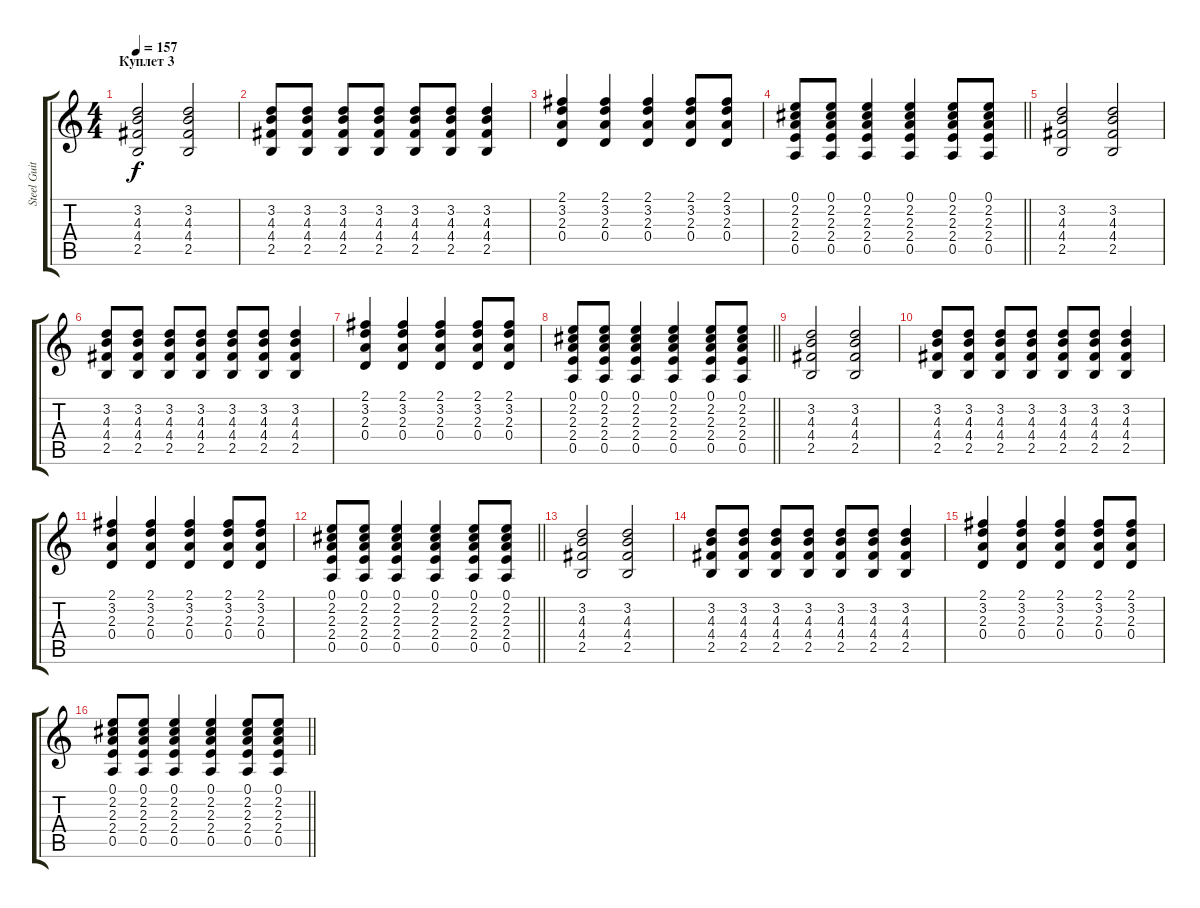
\track ("Steel Guitar" "Steel Guit") {instrument acousticguitarsteel}
\staff {score tabs}
\tuning (E4 B3 G3 D3 A2 E2) {hide}
\ts (4 4)
\section ("" "Куплет 3")
\tempo 157
\clef g2
\ks c
(3.2 4.3 4.4 2.5).2{dy f volume 3 instrument acousticguitarsteel} (3.2 4.3 4.4 2.5).2 |
(3.2 4.3 4.4 2.5).8 (3.2 4.3 4.4 2.5).8 (3.2 4.3 4.4 2.5).8 (3.2 4.3 4.4 2.5).8 (3.2 4.3 4.4 2.5).8 (3.2 4.3 4.4 2.5).8 (3.2 4.3 4.4 2.5).4 |
(2.1 3.2 2.3 0.4).4 (2.1 3.2 2.3 0.4).4 (2.1 3.2 2.3 0.4).4 (2.1 3.2 2.3 0.4).8 (2.1 3.2 2.3 0.4).8 |
\barLineRight lightlight
(0.1 2.2 2.3 2.4 0.5).8 (0.1 2.2 2.3 2.4 0.5).8 (0.1 2.2 2.3 2.4 0.5).4 (0.1 2.2 2.3 2.4 0.5).4 (0.1 2.2 2.3 2.4 0.5).8 (0.1 2.2 2.3 2.4 0.5).8 |
(3.2 4.3 4.4 2.5).2 (3.2 4.3 4.4 2.5).2 |
(3.2 4.3 4.4 2.5).8 (3.2 4.3 4.4 2.5).8 (3.2 4.3 4.4 2.5).8 (3.2 4.3 4.4 2.5).8 (3.2 4.3 4.4 2.5).8 (3.2 4.3 4.4 2.5).8 (3.2 4.3 4.4 2.5).4 |
(2.1 3.2 2.3 0.4).4 (2.1 3.2 2.3 0.4).4 (2.1 3.2 2.3 0.4).4 (2.1 3.2 2.3 0.4).8 (2.1 3.2 2.3 0.4).8 |
\barLineRight lightlight
(0.1 2.2 2.3 2.4 0.5).8 (0.1 2.2 2.3 2.4 0.5).8 (0.1 2.2 2.3 2.4 0.5).4 (0.1 2.2 2.3 2.4 0.5).4 (0.1 2.2 2.3 2.4 0.5).8 (0.1 2.2 2.3 2.4 0.5).8 |
(3.2 4.3 4.4 2.5).2{volume 3 instrument acousticguitarsteel} (3.2 4.3 4.4 2.5).2 |
(3.2 4.3 4.4 2.5).8 (3.2 4.3 4.4 2.5).8 (3.2 4.3 4.4 2.5).8 (3.2 4.3 4.4 2.5).8 (3.2 4.3 4.4 2.5).8 (3.2 4.3 4.4 2.5).8 (3.2 4.3 4.4 2.5).4 |
(2.1 3.2 2.3 0.4).4 (2.1 3.2 2.3 0.4).4 (2.1 3.2 2.3 0.4).4 (2.1 3.2 2.3 0.4).8 (2.1 3.2 2.3 0.4).8 |
\barLineRight lightlight
(0.1 2.2 2.3 2.4 0.5).8 (0.1 2.2 2.3 2.4 0.5).8 (0.1 2.2 2.3 2.4 0.5).4 (0.1 2.2 2.3 2.4 0.5).4 (0.1 2.2 2.3 2.4 0.5).8 (0.1 2.2 2.3 2.4 0.5).8 |
(3.2 4.3 4.4 2.5).2 (3.2 4.3 4.4 2.5).2 |
(3.2 4.3 4.4 2.5).8 (3.2 4.3 4.4 2.5).8 (3.2 4.3 4.4 2.5).8 (3.2 4.3 4.4 2.5).8 (3.2 4.3 4.4 2.5).8 (3.2 4.3 4.4 2.5).8 (3.2 4.3 4.4 2.5).4 |
(2.1 3.2 2.3 0.4).4 (2.1 3.2 2.3 0.4).4 (2.1 3.2 2.3 0.4).4 (2.1 3.2 2.3 0.4).8 (2.1 3.2 2.3 0.4).8 |
\barLineRight lightlight
(0.1 2.2 2.3 2.4 0.5).8 (0.1 2.2 2.3 2.4 0.5).8 (0.1 2.2 2.3 2.4 0.5).4 (0.1 2.2 2.3 2.4 0.5).4 (0.1 2.2 2.3 2.4 0.5).8 (0.1 2.2 2.3 2.4 0.5).8
